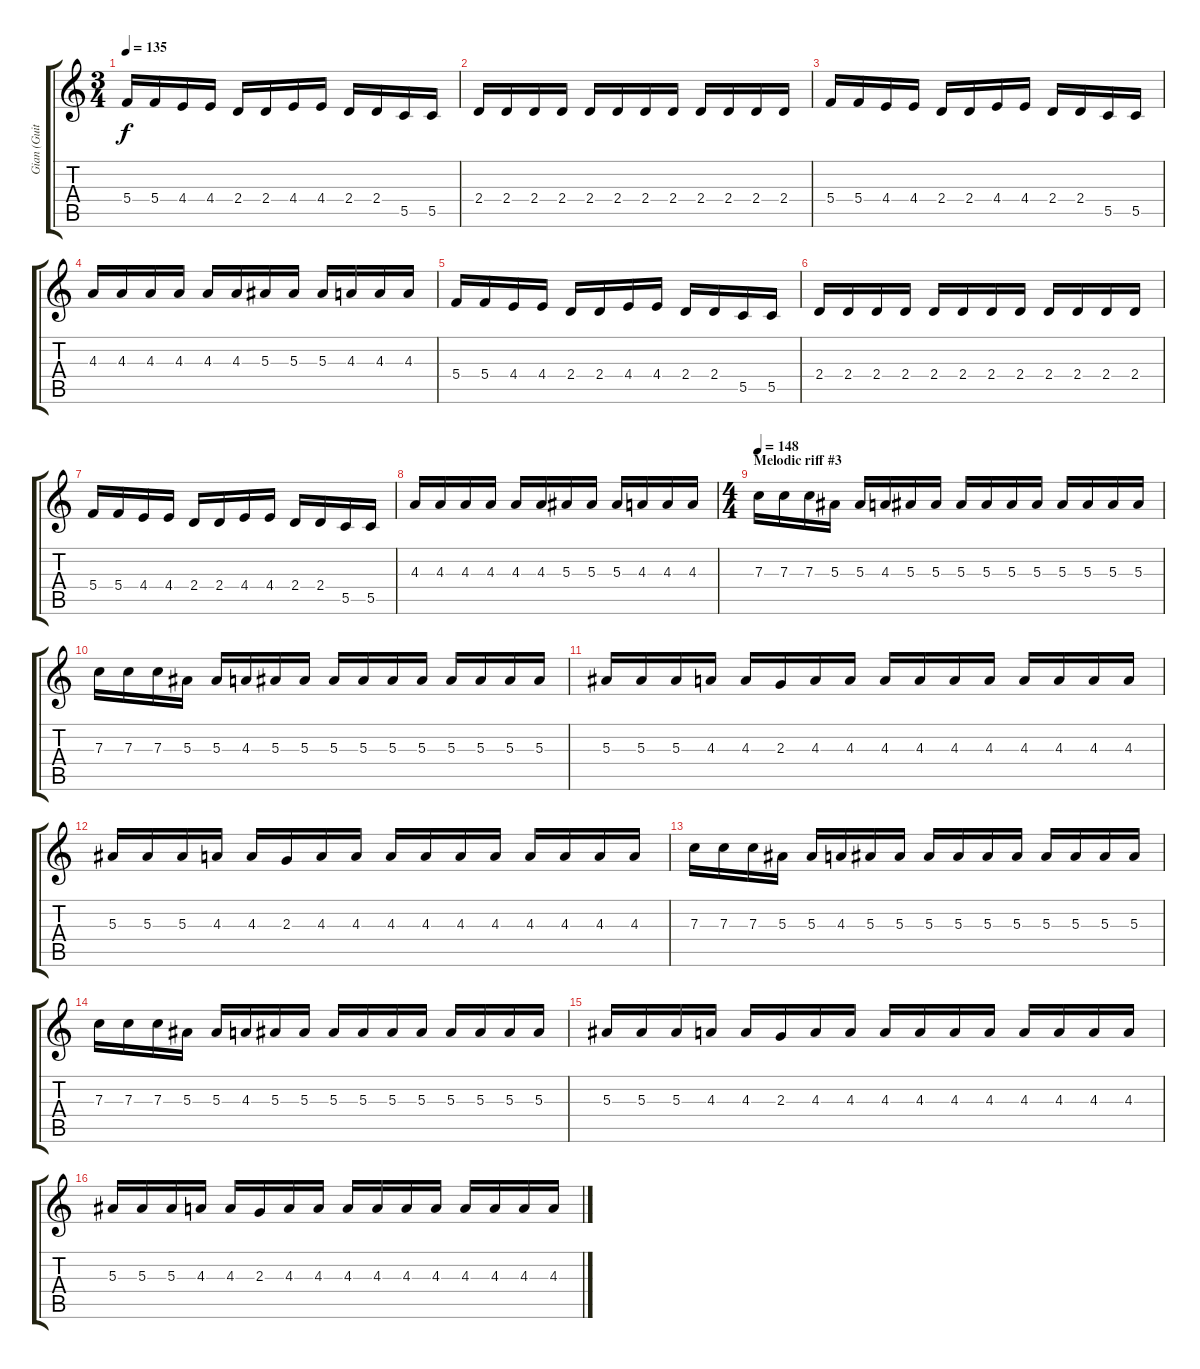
\track ("Gian (Guitar)" "Gian (Guit") {instrument overdrivenguitar}
\staff {score tabs}
\tuning (D4 A3 F3 C3 G2 D2) {hide}
\ts (3 4)
\tempo 135
\clef g2
\ks c
5.4.16{dy f} 5.4.16 4.4.16 4.4.16 2.4.16 2.4.16 4.4.16 4.4.16 2.4.16 2.4.16 5.5.16 5.5.16 |
2.4.16 2.4.16 2.4.16 2.4.16 2.4.16 2.4.16 2.4.16 2.4.16 2.4.16 2.4.16 2.4.16 2.4.16 |
5.4.16 5.4.16 4.4.16 4.4.16 2.4.16 2.4.16 4.4.16 4.4.16 2.4.16 2.4.16 5.5.16 5.5.16 |
4.3.16 4.3.16 4.3.16 4.3.16 4.3.16 4.3.16 5.3.16 5.3.16 5.3.16 4.3.16 4.3.16 4.3.16 |
5.4.16 5.4.16 4.4.16 4.4.16 2.4.16 2.4.16 4.4.16 4.4.16 2.4.16 2.4.16 5.5.16 5.5.16 |
2.4.16 2.4.16 2.4.16 2.4.16 2.4.16 2.4.16 2.4.16 2.4.16 2.4.16 2.4.16 2.4.16 2.4.16 |
5.4.16 5.4.16 4.4.16 4.4.16 2.4.16 2.4.16 4.4.16 4.4.16 2.4.16 2.4.16 5.5.16 5.5.16 |
4.3.16 4.3.16 4.3.16 4.3.16 4.3.16 4.3.16 5.3.16 5.3.16 5.3.16 4.3.16 4.3.16 4.3.16 |
\ts (4 4)
\section ("" "Melodic riff #3")
\tempo 148
7.3.16 7.3.16 7.3.16 5.3.16 5.3.16 4.3.16 5.3.16 5.3.16 5.3.16 5.3.16 5.3.16 5.3.16 5.3.16 5.3.16 5.3.16 5.3.16 |
7.3.16 7.3.16 7.3.16 5.3.16 5.3.16 4.3.16 5.3.16 5.3.16 5.3.16 5.3.16 5.3.16 5.3.16 5.3.16 5.3.16 5.3.16 5.3.16 |
5.3.16 5.3.16 5.3.16 4.3.16 4.3.16 2.3.16 4.3.16 4.3.16 4.3.16 4.3.16 4.3.16 4.3.16 4.3.16 4.3.16 4.3.16 4.3.16 |
5.3.16 5.3.16 5.3.16 4.3.16 4.3.16 2.3.16 4.3.16 4.3.16 4.3.16 4.3.16 4.3.16 4.3.16 4.3.16 4.3.16 4.3.16 4.3.16 |
7.3.16 7.3.16 7.3.16 5.3.16 5.3.16 4.3.16 5.3.16 5.3.16 5.3.16 5.3.16 5.3.16 5.3.16 5.3.16 5.3.16 5.3.16 5.3.16 |
7.3.16 7.3.16 7.3.16 5.3.16 5.3.16 4.3.16 5.3.16 5.3.16 5.3.16 5.3.16 5.3.16 5.3.16 5.3.16 5.3.16 5.3.16 5.3.16 |
5.3.16 5.3.16 5.3.16 4.3.16 4.3.16 2.3.16 4.3.16 4.3.16 4.3.16 4.3.16 4.3.16 4.3.16 4.3.16 4.3.16 4.3.16 4.3.16 |
5.3.16 5.3.16 5.3.16 4.3.16 4.3.16 2.3.16 4.3.16 4.3.16 4.3.16 4.3.16 4.3.16 4.3.16 4.3.16 4.3.16 4.3.16 4.3.16
